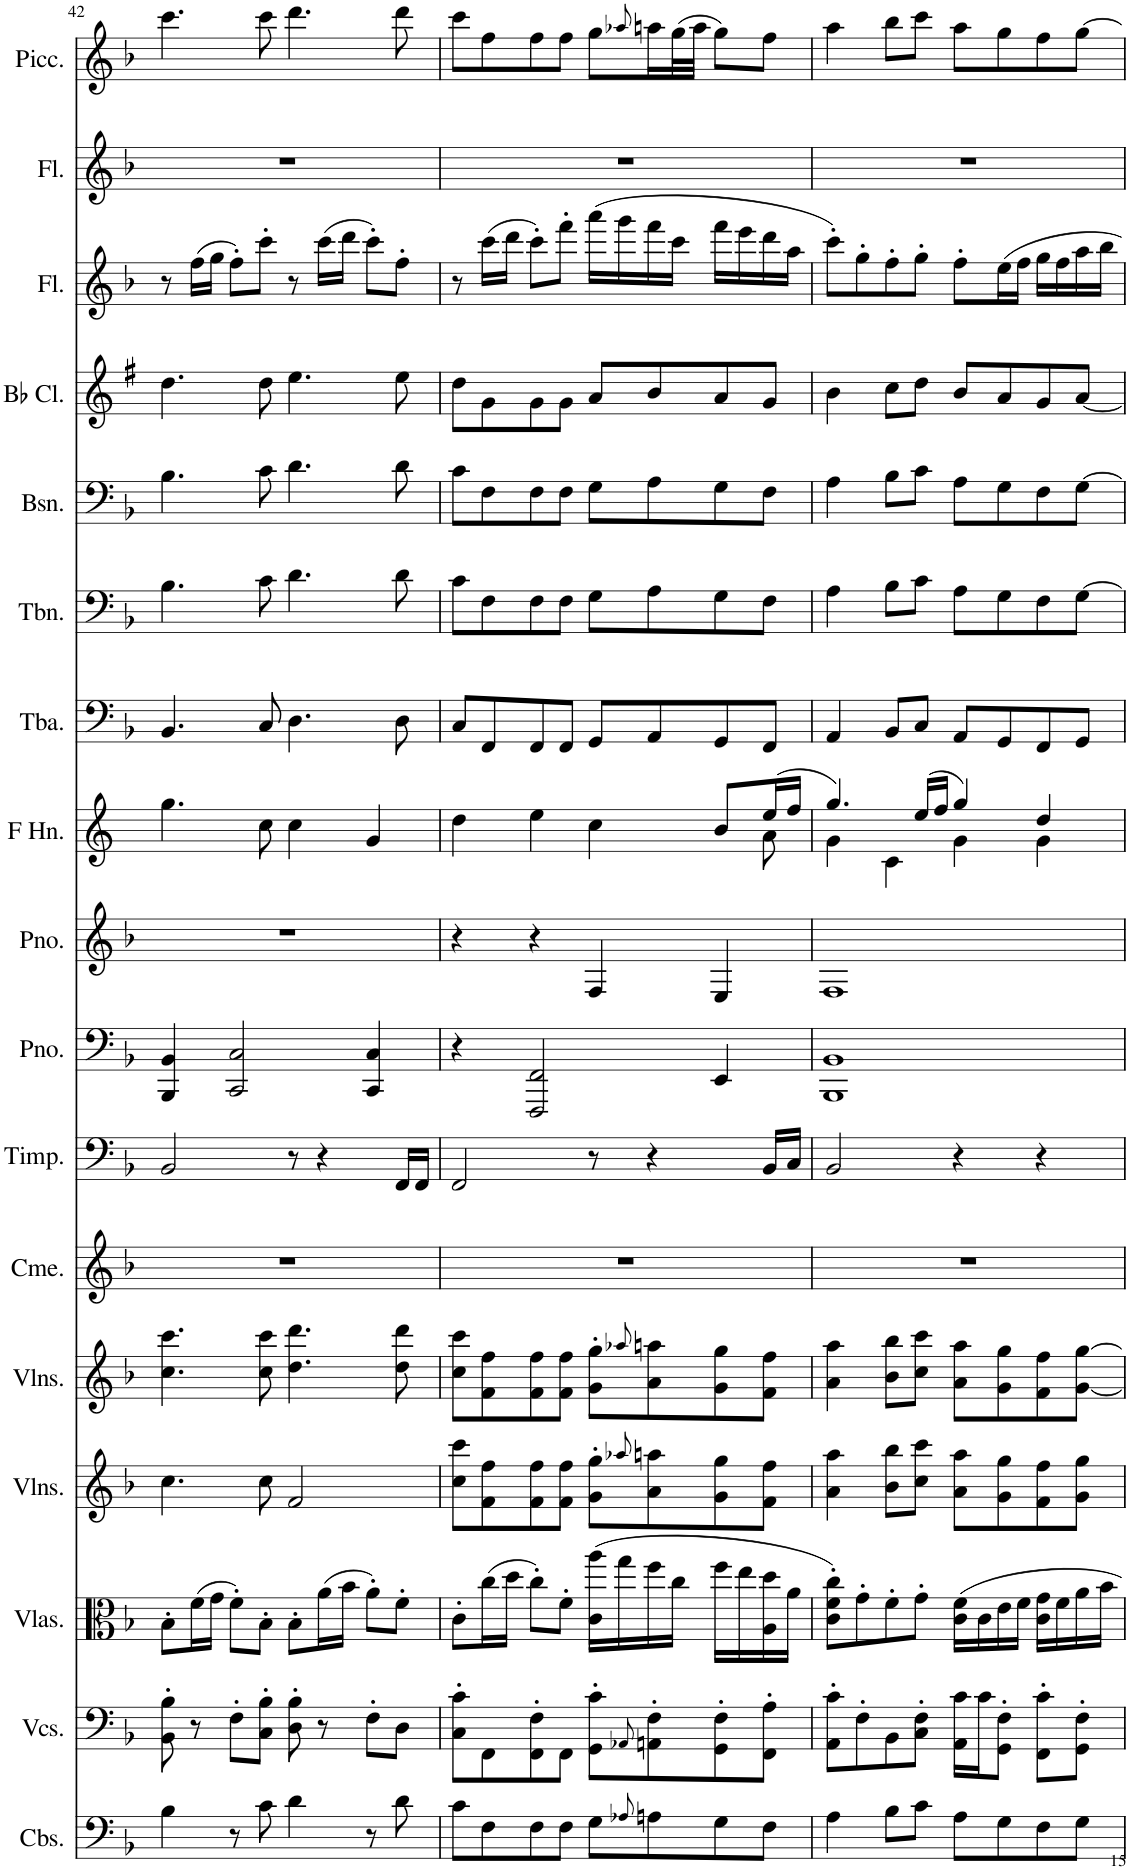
**kern	**kern	**kern	**kern	**kern	**kern	**kern	**kern	**kern	**kern	**kern	**kern	**kern	**kern	**kern	**kern	**kern
*part17	*part16	*part15	*part14	*part13	*part12	*part11	*part10	*part9	*part8	*part7	*part6	*part5	*part4	*part3	*part2	*part1
*staff17	*staff16	*staff15	*staff14	*staff13	*staff12	*staff11	*staff10	*staff9	*staff8	*staff7	*staff6	*staff5	*staff4	*staff3	*staff2	*staff1
*I"Contrabasses	*I"Violoncellos	*I"Violas	*I"Violins	*I"Violins	*I"Chimes	*I"Timpani	*I"Piano	*I"Piano	*I"Horn in F	*I"Tuba	*I"Trombone	*I"Bassoon	*I"Bb Clarinet	*I"Flute	*I"Flute	*I"Piccolo
*I'Cbs.	*I'Vcs.	*I'Vlas.	*I'Vlns.	*I'Vlns.	*I'Cme.	*I'Timp.	*I'Pno.	*I'Pno.	*	*I'Tba.	*I'Tbn.	*I'Bsn.	*I'Bb Cl.	*I'Fl.	*I'Fl.	*I'Picc.
!!LO:PB:g=z
*clefF4	*clefF4	*clefC3	*clefG2	*clefG2	*clefG2	*clefF4	*clefF4	*clefG2	*clefG2	*clefF4	*clefF4	*clefF4	*clefG2	*clefG2	*clefG2	*clefG2
*Trd7c12	*	*	*	*	*	*	*	*	*Trd4c7	*	*	*	*Trd1c2	*	*	*Trd-7c-12
*k[b-]	*k[b-]	*k[b-]	*k[b-]	*k[b-]	*k[b-]	*k[b-]	*k[b-]	*k[b-]	*k[]	*k[b-]	*k[b-]	*k[b-]	*k[f#]	*k[b-]	*k[b-]	*k[b-]
*M4/4	*M4/4	*M4/4	*M4/4	*M4/4	*M4/4	*M4/4	*M4/4	*M4/4	*M4/4	*M4/4	*M4/4	*M4/4	*M4/4	*M4/4	*M4/4	*M4/4
=42	=42	=42	=42	=42	=42	=42	=42	=42	=42	=42	=42	=42	=42	=42	=42	=42
4B-\	8BB-\' 8B-\'	8B-'\L	4.cc\	4.cc\ 4.ccc\	1r	2BB-/	4BBB-/ 4BB-/	1r	4.gg\	4.BB-/	4.B-\	4.B-\	4.dd\	8r	1r	4.ccc\
.	8r	(16f\L	.	.	.	.	.	.	.	.	.	.	.	(16ff\LL	.	.
.	.	16g\JJ	.	.	.	.	.	.	.	.	.	.	.	16gg\JJ	.	.
8r	8F'\L	8f'\L)	.	.	.	.	2CC/ 2C/	.	.	.	.	.	.	8ff'\L)	.	.
8c\	8C\' 8B-\'J	8B-'\J	8cc\	8cc\ 8ccc\	.	.	.	.	8cc\	8C/	8c\	8c\	8dd\	8ccc'\J	.	8ccc\
4d\	8D\' 8B-\'	8B-'\L	2f/	4.dd\ 4.ddd\	.	8r	.	.	4cc\	4.D\	4.d\	4.d\	4.ee\	8r	.	4.ddd\
.	8r	(16a\L	.	.	.	4r	.	.	.	.	.	.	.	(16ccc\LL	.	.
.	.	16b-\JJ	.	.	.	.	.	.	.	.	.	.	.	16ddd\JJ	.	.
8r	8F'\L	8a'\L)	.	.	.	.	4CC/ 4C/	.	4g/	.	.	.	.	8ccc'\L)	.	.
8d\	8D\J	8f'\J	.	8dd\ 8ddd\	.	16FF/LL	.	.	.	8D\	8d\	8d\	8ee\	8ff'\J	.	8ddd\
.	.	.	.	.	.	16FF/JJ	.	.	.	.	.	.	.	.	.	.
=43	=43	=43	=43	=43	=43	=43	=43	=43	=43	=43	=43	=43	=43	=43	=43	=43
*	*	*	*	*	*	*	*	*	*^	*	*	*	*	*	*	*
8c\L	8C\' 8c\'L	8c'\L	8cc\ 8ccc\L	8cc\ 8ccc\L	1r	2FF/	4r	4r	4dd\	2..ryy	8C/L	8c\L	8c\L	8dd\L	8r	1r	8ccc\L
8F\	8FF\	(16cc\L	8f\ 8ff\	8f\ 8ff\	.	.	.	.	.	.	8FF/	8F\	8F\	8g\	(16ccc\LL	.	8ff\
.	.	16dd\JJ	.	.	.	.	.	.	.	.	.	.	.	.	16ddd\JJ	.	.
8F\	8FF\' 8F\'	8cc'\L)	8f\ 8ff\	8f\ 8ff\	.	.	2FFF/ 2FF/	4r	4ee\	.	8FF/	8F\	8F\	8g\	8ccc'\L)	.	8ff\
8F\J	8FF\J	8f'\J	8f\ 8ff\J	8f\ 8ff\J	.	.	.	.	.	.	8FF/J	8F\J	8F\J	8g\J	8fff'\J	.	8ff\J
8G\L	8GG\' 8c\'L	(16c\ 16aa\LL	8g\' 8gg\'L	8g\' 8gg\'L	.	8r	.	4F/	4cc\	.	8GG/L	8G\L	8G\L	8a/L	(16aaa\LL	.	8gg\L
.	.	16gg\	.	.	.	.	.	.	.	.	.	.	.	.	16ggg\	.	.
8qA-X/	8qAA-X/	.	8qaa-X/	8qaa-X/	.	.	.	.	.	.	.	.	.	.	.	.	8qaa-X/
8An\	8AAn\' 8F\'	16ff\	8a\ 8aan\	8a\ 8aan\	.	4r	.	.	.	.	8AA/	8A\	8A\	8b/	16fff\	.	16aan\L
.	.	16cc\JJ	.	.	.	.	.	.	.	.	.	.	.	.	16ccc\JJ	.	(32gg\L
.	.	.	.	.	.	.	.	.	.	.	.	.	.	.	.	.	32aa\JJJ
8G\	8GG\' 8F\'	16ff\LL	8g\ 8gg\	8g\ 8gg\	.	.	4EE/	4E/	8b/L	.	8GG/	8G\	8G\	8a/	16fff\LL	.	8gg\L)
.	.	16ee\	.	.	.	.	.	.	.	.	.	.	.	.	16eee\	.	.
8F\J	8FF\' 8A\'J	16A\ 16dd\	8f\ 8ff\J	8f\ 8ff\J	.	16BB-/LL	.	.	(16ee/L	8a\	8FF/J	8F\J	8F\J	8g/J	16ddd\	.	8ff\J
.	.	16a\JJ	.	.	.	16C/JJ	.	.	16ff/JJ	.	.	.	.	.	16aa\JJ	.	.
=44	=44	=44	=44	=44	=44	=44	=44	=44	=44	=44	=44	=44	=44	=44	=44	=44	=44
4A\	8AA\' 8c\'L	8c\' 8f\' 8cc\'L)	4a\ 4aa\	4a\ 4aa\	1r	2BB-/	1BBB- 1BB-	1F	4.gg/)	4g\	4AA/	4A\	4A\	4b\	8ccc'\L)	1r	4aa\
.	8F'\	8g'\	.	.	.	.	.	.	.	.	.	.	.	.	8gg'\	.	.
8B-\L	8BB-\	8f'\	8b-\ 8bb-\L	8b-\ 8bb-\L	.	.	.	.	.	4c\	8BB-/L	8B-\L	8B-\L	8cc\L	8ff'\	.	8bb-\L
8c\J	8C\' 8F\'J	8g'\J	8cc\ 8ccc\J	8cc\ 8ccc\J	.	.	.	.	(16ee/LL	.	8C/J	8c\J	8c\J	8dd\J	8gg'\J	.	8ccc\J
.	.	.	.	.	.	.	.	.	16ff/JJ	.	.	.	.	.	.	.	.
8A\L	16AA\ 16c\LL	16c\ 16f\LL	8a\ 8aa\L	8a\ 8aa\L	.	4r	.	.	4gg/)	4g\	8AA/L	8A\L	8A\L	8b/L	8ff'\L	.	8aa\L
.	16c\J	16c\	.	.	.	.	.	.	.	.	.	.	.	.	.	.	.
8G\	8GG\' 8F\'J	16e\	8g\ 8gg\	8g\ 8gg\	.	.	.	.	.	.	8GG/	8G\	8G\	8a/	16ee\L	.	8gg\
.	.	16f\JJ	.	.	.	.	.	.	.	.	.	.	.	.	16ff\JJ	.	.
8F\	8FF\' 8c\'L	16c\ 16g\LL	8f\ 8ff\	8f\ 8ff\	.	4r	.	.	4dd/	4g\	8FF/	8F\	8F\	8g/	16gg\LL	.	8ff\
.	.	16f\	.	.	.	.	.	.	.	.	.	.	.	.	16ff\	.	.
8G\J	8GG\' 8F\'J	16a\	8g\ 8gg\J	[8g\ [8gg\J	.	.	.	.	.	.	8GG/J	[8G\J	[8G\J	[8a/J	16aa\	.	[8gg\J
.	.	16b-\JJ	.	.	.	.	.	.	.	.	.	.	.	.	16bb-\JJ	.	.
*	*	*	*	*	*	*	*	*	*v	*v	*	*	*	*	*	*	*
=	=	=	=	=	=	=	=	=	=	=	=	=	=	=	=	=
*-	*-	*-	*-	*-	*-	*-	*-	*-	*-	*-	*-	*-	*-	*-	*-	*-
